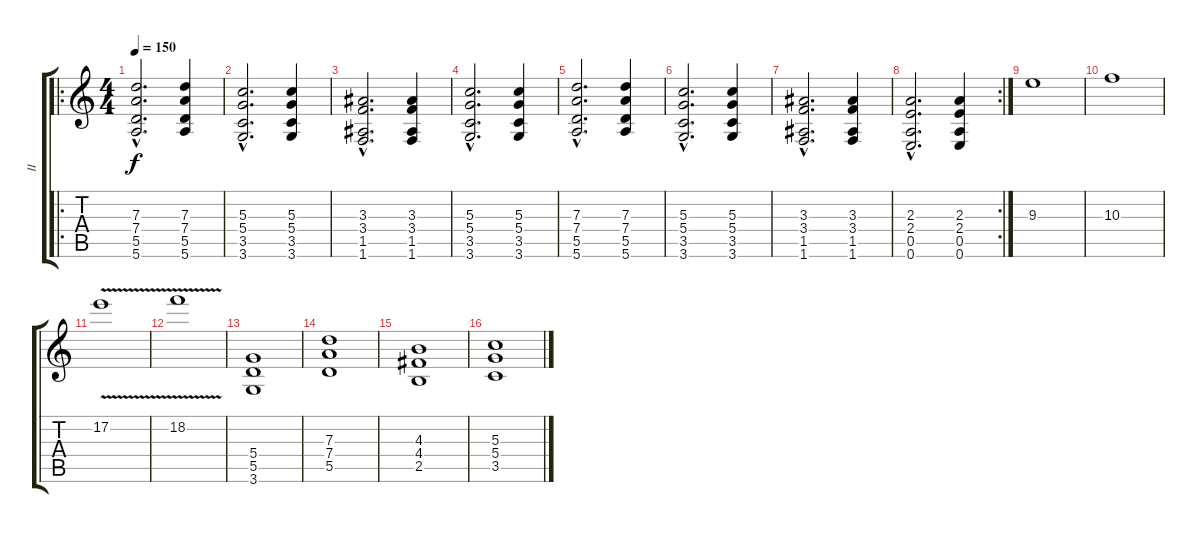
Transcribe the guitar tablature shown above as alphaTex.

\track ("II" "II") {instrument distortionguitar}
\staff {score tabs}
\tuning (E4 B3 G3 D3 A2 E2) {hide}
\ro
\ts (4 4)
\tempo 150
\clef g2
\ks c
(7.3{hac} 7.4{hac} 5.5{hac} 5.6{hac}).2{d dy f} (7.3 7.4 5.5 5.6).4 |
(5.3{hac} 5.4{hac} 3.5{hac} 3.6{hac}).2{d} (5.3 5.4 3.5 3.6).4 |
(3.3{hac} 3.4{hac} 1.5{hac} 1.6{hac}).2{d} (3.3 3.4 1.5 1.6).4 |
(5.3{hac} 5.4{hac} 3.5{hac} 3.6{hac}).2{d} (5.3 5.4 3.5 3.6).4 |
(7.3{hac} 7.4{hac} 5.5{hac} 5.6{hac}).2{d} (7.3 7.4 5.5 5.6).4 |
(5.3{hac} 5.4{hac} 3.5{hac} 3.6{hac}).2{d} (5.3 5.4 3.5 3.6).4 |
(3.3{hac} 3.4{hac} 1.5{hac} 1.6{hac}).2{d} (3.3 3.4 1.5 1.6).4 |
\rc 2
(2.3{hac} 2.4{hac} 0.5{hac} 0.6{hac}).2{d} (2.3 2.4 0.5 0.6).4 |
9.3.1 |
10.3.1 |
17.2{v}.1 |
18.2{v}.1 |
(5.4 5.5 3.6).1 |
(7.3 7.4 5.5).1 |
(4.3 4.4 2.5).1 |
(5.3 5.4 3.5).1
